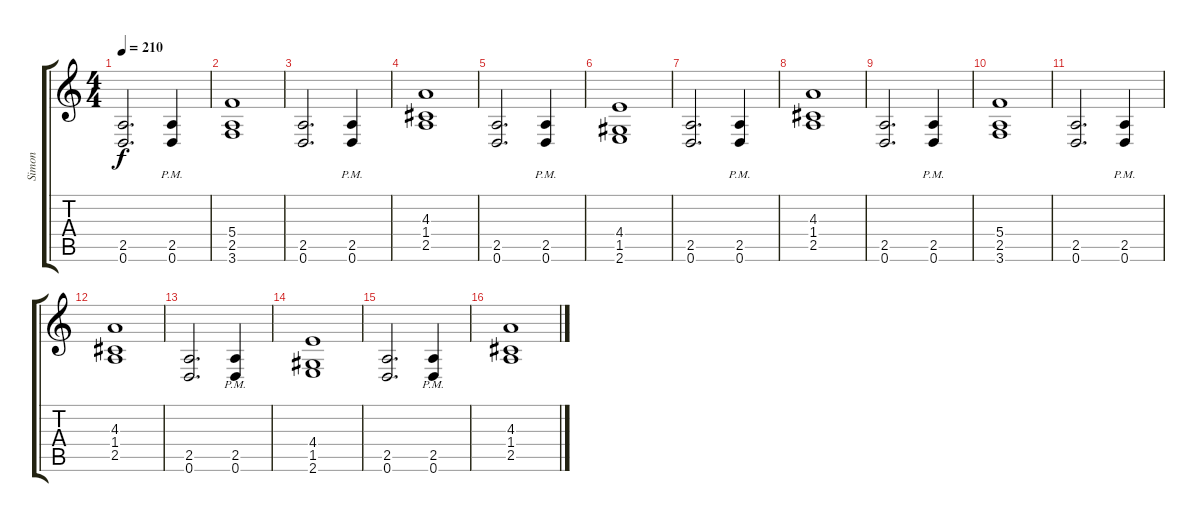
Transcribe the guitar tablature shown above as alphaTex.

\track ("Simon" "Simon") {instrument distortionguitar}
\staff {score tabs}
\tuning (D4 A3 F3 C3 G2 D2) {hide}
\ts (4 4)
\tempo 210
\clef g2
\ks c
(2.5 0.6).2{d dy f} (2.5 0.6{pm}).4 |
(5.4 2.5 3.6).1 |
(2.5 0.6).2{d} (2.5 0.6{pm}).4 |
(4.3 1.4 2.5).1 |
(2.5 0.6).2{d} (2.5 0.6{pm}).4 |
(4.4 1.5 2.6).1 |
(2.5 0.6).2{d} (2.5 0.6{pm}).4 |
(4.3 1.4 2.5).1 |
(2.5 0.6).2{d} (2.5 0.6{pm}).4 |
(5.4 2.5 3.6).1 |
(2.5 0.6).2{d} (2.5 0.6{pm}).4 |
(4.3 1.4 2.5).1 |
(2.5 0.6).2{d} (2.5 0.6{pm}).4 |
(4.4 1.5 2.6).1 |
(2.5 0.6).2{d} (2.5 0.6{pm}).4 |
(4.3 1.4 2.5).1
